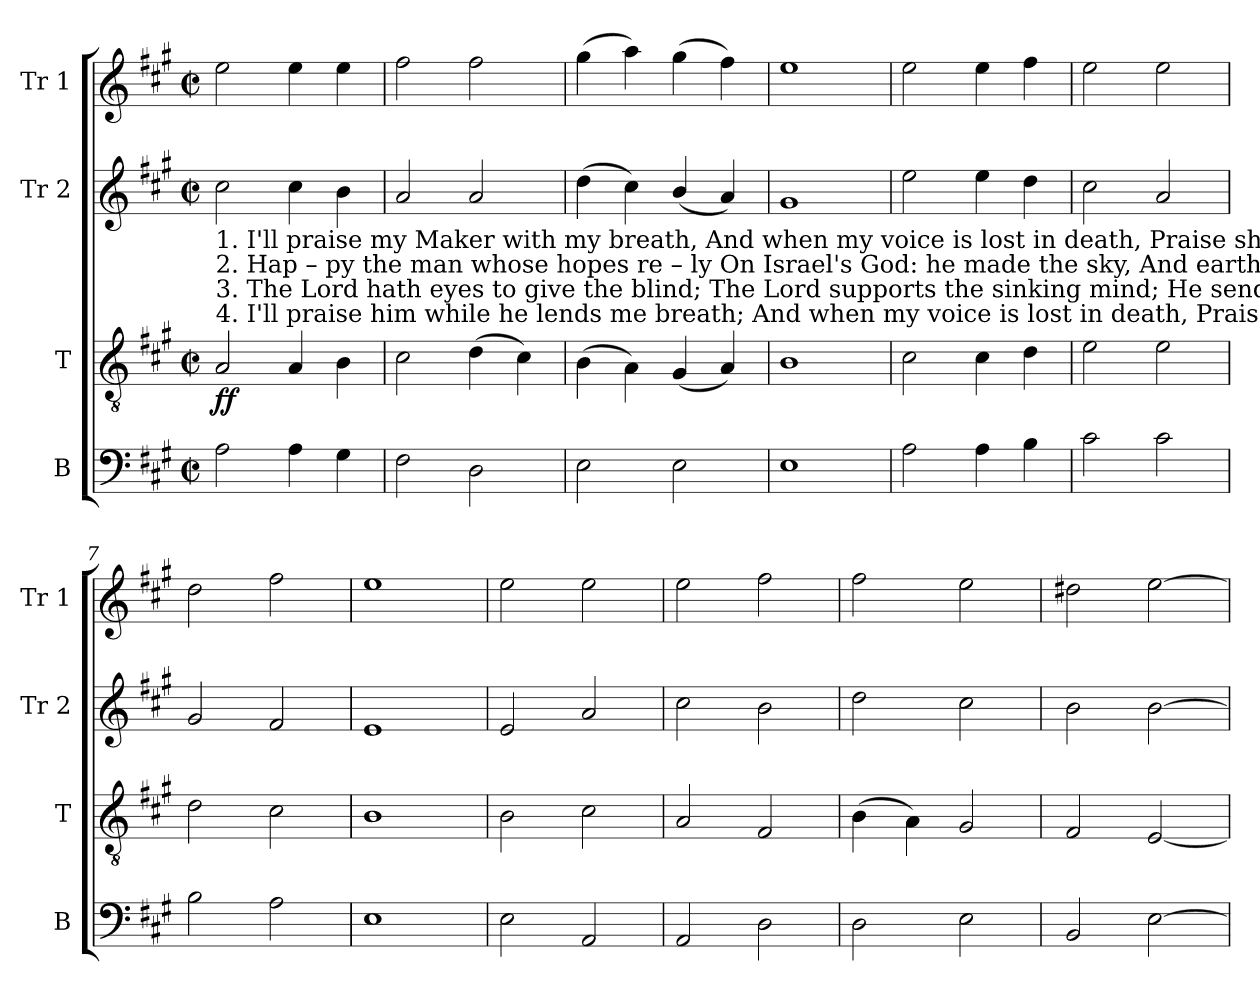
**kern	**kern	**dynam	**kern	**kern
*part4	*part3	*part3	*part2	*part1
*staff4	*staff3	*staff3	*staff2	*staff1
*I"B	*I"T	*	*I"Tr 2	*I"Tr 1
*I'B	*I'T	*	*I'Tr 2	*I'Tr 1
*clefF4	*clefGv2	*	*clefG2	*clefG2
*k[f#c#g#]	*k[f#c#g#]	*	*k[f#c#g#]	*k[f#c#g#]
*M2/2	*M2/2	*	*M2/2	*M2/2
*met(c|)	*met(c|)	*	*met(c|)	*met(c|)
*MM130	*MM130	*	*MM130	*MM130
=1	=1	=1	=1	=1
!	!	!	!LO:TX:b:t=1. I'll  praise my Maker      with       my      breath,  And when my voice is lost in death,  Praise shall employ my nob – ler  powers;	!
!	!	!	!LO:TX:b:t=2. Hap – py  the man whose hopes  re    –     ly        On  Israel's God&colon; he made the  sky,   And earth and seas with all  their  train&colon;	!
!	!	!	!LO:TX:b:t=3. The Lord hath  eyes  to    give     the      blind;    The Lord supports the sinking mind;  He sends the laboring conscience peace;	!
!	!	!	!LO:TX:b:t=4. I'll praise him while  he  lends     me      breath;  And when my voice is lost in death,  Praise shall employ my nob – ler  powers;	!
!	!	!LO:DY:b	!	!
2A\	2A/	ff	2cc#\	2ee\
4A\	4A/	.	4cc#\	4ee\
4G#\	4B\	.	4b\	4ee\
=2	=2	=2	=2	=2
2F#\	2c#\	.	2a/	2ff#\
2D\	(>4d\	.	2a/	2ff#\
.	4c#\)	.	.	.
=3	=3	=3	=3	=3
2E\	(>4B\	.	(>4dd\	(>4gg#\
.	4A\)	.	4cc#\)	4aa\)
2E\	(<4G#/	.	(<4b/	(>4gg#\
.	4A/)	.	4a/)	4ff#\)
=4	=4	=4	=4	=4
1E	1B	.	1g#	1ee
=5	=5	=5	=5	=5
2A\	2c#\	.	2ee\	2ee\
4A\	4c#\	.	4ee\	4ee\
4B\	4d\	.	4dd\	4ff#\
=6	=6	=6	=6	=6
2c#\	2e\	.	2cc#\	2ee\
2c#\	2e\	.	2a/	2ee\
=7	=7	=7	=7	=7
2B\	2d\	.	2g#/	2dd\
2A\	2c#\	.	2f#/	2ff#\
=8	=8	=8	=8	=8
1E	1B	.	1e	1ee
=9	=9	=9	=9	=9
2E\	2B\	.	2e/	2ee\
2AA/	2c#\	.	2a/	2ee\
=10	=10	=10	=10	=10
2AA/	2A/	.	2cc#\	2ee\
2D\	2F#/	.	2b\	2ff#\
=11	=11	=11	=11	=11
2D\	(>4B\	.	2dd\	2ff#\
.	4A\)	.	.	.
2E\	2G#/	.	2cc#\	2ee\
=12	=12	=12	=12	=12
2BB/	2F#/	.	2b\	2dd#X\
[2E\	[2E/	.	[2b\	[2ee\
=	=	=	=	=
*-	*-	*-	*-	*-
